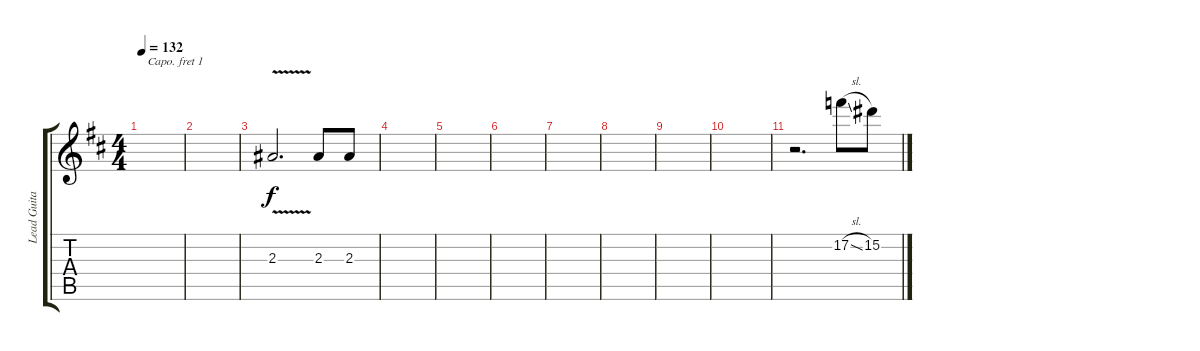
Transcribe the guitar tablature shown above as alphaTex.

\track ("Lead Guitar 3" "Lead Guita") {instrument distortionguitar}
\staff {score tabs}
\capo 1
\tuning (E4 B3 G3 D3 A2 E2) {hide}
\ts (4 4)
\tempo 132
\clef g2
\ks d
|
|
2.3{v}.2{d} 2.3.8 2.3.8 |
|
|
|
|
|
|
|
r.2{d} 17.2{sl}.8 15.2.8
